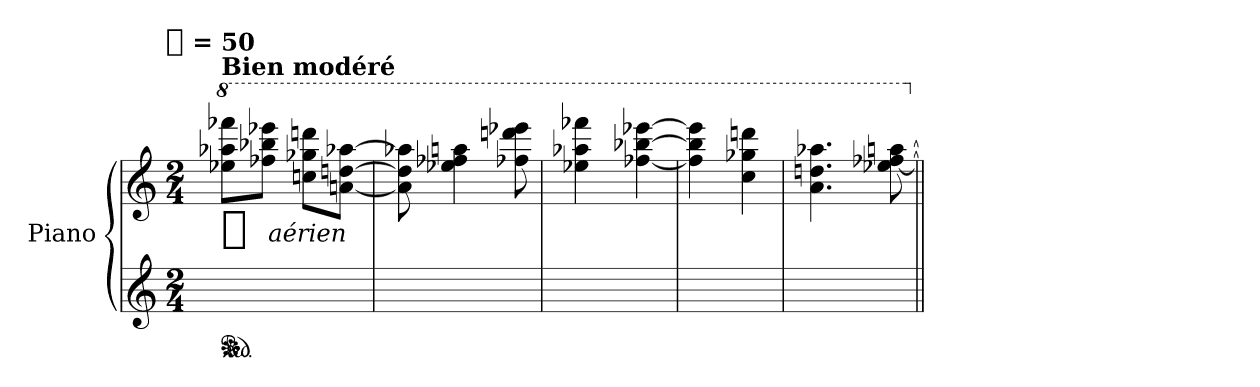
**kern	**kern	**dynam
*part1	*part1	*part1
*staff2	*staff1	*staff1/2
*I"Piano	*	*
*I'Pno.	*	*
*clefG2	*clefG2	*
*k[]	*k[]	*
*C:	*C:	*
!!LO:TX:omd:t=[quarter] = 50
*M2/4	*M2/4	*
*MM50	*MM50	*
*8va	*	*
*	*8va	*
=1	=1	=1
!	!LO:TX:a:B:t=Bien modéré	!
!	!	!LO:DY:t=%s aérien
*ped	*	*
*Xped	*	*
8ryy	8eee-X 8aaa-X 8ffff-XL	pp
32ryy	8fff-X 8bbb-X 8eeee-XJ	.
32ryy	.	.
16ryy	.	.
16ryy	8cccn 8ggg-X 8ddddnL	.
16ryy	.	.
16.ryy	[8aan [8dddn [8aaa-XJ	.
32ryy	.	.
=2	=2	=2
4ryy	8aan] 8dddn] 8aaa-X]	.
.	4eee-X 4fff-X 4aaan	.
32ryy	.	.
8..ryy	.	.
.	8fff-X 8ddddn 8eeee-X	.
=3	=3	=3
16.ryy	4eee-X 4aaa-X 4ffff-X	.
32ryy	.	.
8ryy	.	.
4ryy	[4fff-X [4bbb-X [4eeee-X	.
=4	=4	=4
16ryy	4fff-] 4bbb-] 4eeee-]	.
8.ryy	.	.
4ryy	4ccc 4ggg-X 4ddddn	.
=5	=5	=5
8.ryy	4.aa 4.dddn 4.aaa-X	.
16ryy	.	.
4ryy	.	.
.	[8eee-X [8fff-X [8aaan	.
*X8va	*	*
*	*X8va	*
=||	=||	=||
*-	*-	*-
